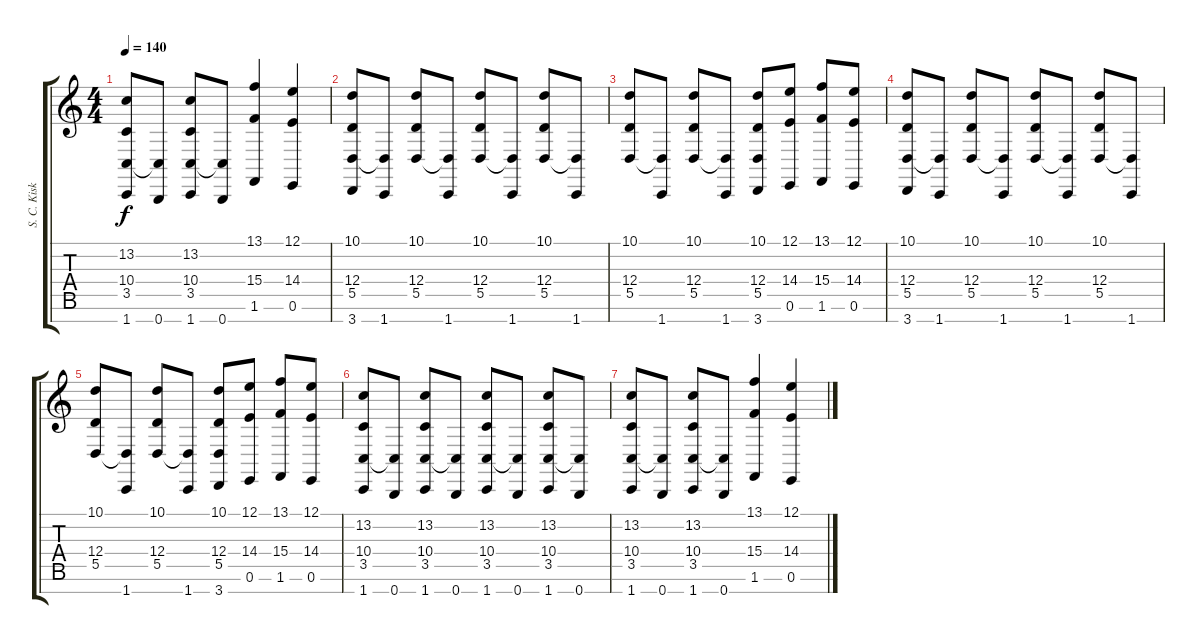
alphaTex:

\track ("S. C. Kiskilla" "S. C. Kisk") {instrument stringensemble1}
\staff {score tabs}
\tuning (E4 B3 G3 D3 A2 E2 B1) {hide}
\ts (4 4)
\tempo 140
\clef g2
\ks c
(13.2 10.4 3.5 1.7).8{dy f} (3.5{t} 0.7).8 (13.2 10.4 3.5 1.7).8 (3.5{t} 0.7).8 (13.1 15.4 1.6).4 (12.1 14.4 0.6).4 |
(10.1 12.4 5.5 3.7).8{volume 16 instrument stringensemble1} (5.5{t} 1.7).8 (10.1 12.4 5.5).8 (5.5{t} 1.7).8 (10.1 12.4 5.5).8 (5.5{t} 1.7).8 (10.1 12.4 5.5).8 (5.5{t} 1.7).8 |
(10.1 12.4 5.5).8 (5.5{t} 1.7).8 (10.1 12.4 5.5).8 (5.5{t} 1.7).8 (10.1 12.4 5.5 3.7).8 (12.1 14.4 0.6).8 (13.1 15.4 1.6).8 (12.1 14.4 0.6).8 |
(10.1 12.4 5.5 3.7).8{volume 16 instrument stringensemble1} (5.5{t} 1.7).8 (10.1 12.4 5.5).8 (5.5{t} 1.7).8 (10.1 12.4 5.5).8 (5.5{t} 1.7).8 (10.1 12.4 5.5).8 (5.5{t} 1.7).8 |
(10.1 12.4 5.5).8 (5.5{t} 1.7).8 (10.1 12.4 5.5).8 (5.5{t} 1.7).8 (10.1 12.4 5.5 3.7).8 (12.1 14.4 0.6).8 (13.1 15.4 1.6).8 (12.1 14.4 0.6).8 |
(13.2 10.4 3.5 1.7).8 (3.5{t} 0.7).8 (13.2 10.4 3.5 1.7).8 (3.5{t} 0.7).8 (13.2 10.4 3.5 1.7).8 (3.5{t} 0.7).8 (13.2 10.4 3.5 1.7).8 (3.5{t} 0.7).8 |
(13.2 10.4 3.5 1.7).8 (3.5{t} 0.7).8 (13.2 10.4 3.5 1.7).8 (3.5{t} 0.7).8 (13.1 15.4 1.6).4 (12.1 14.4 0.6).4
